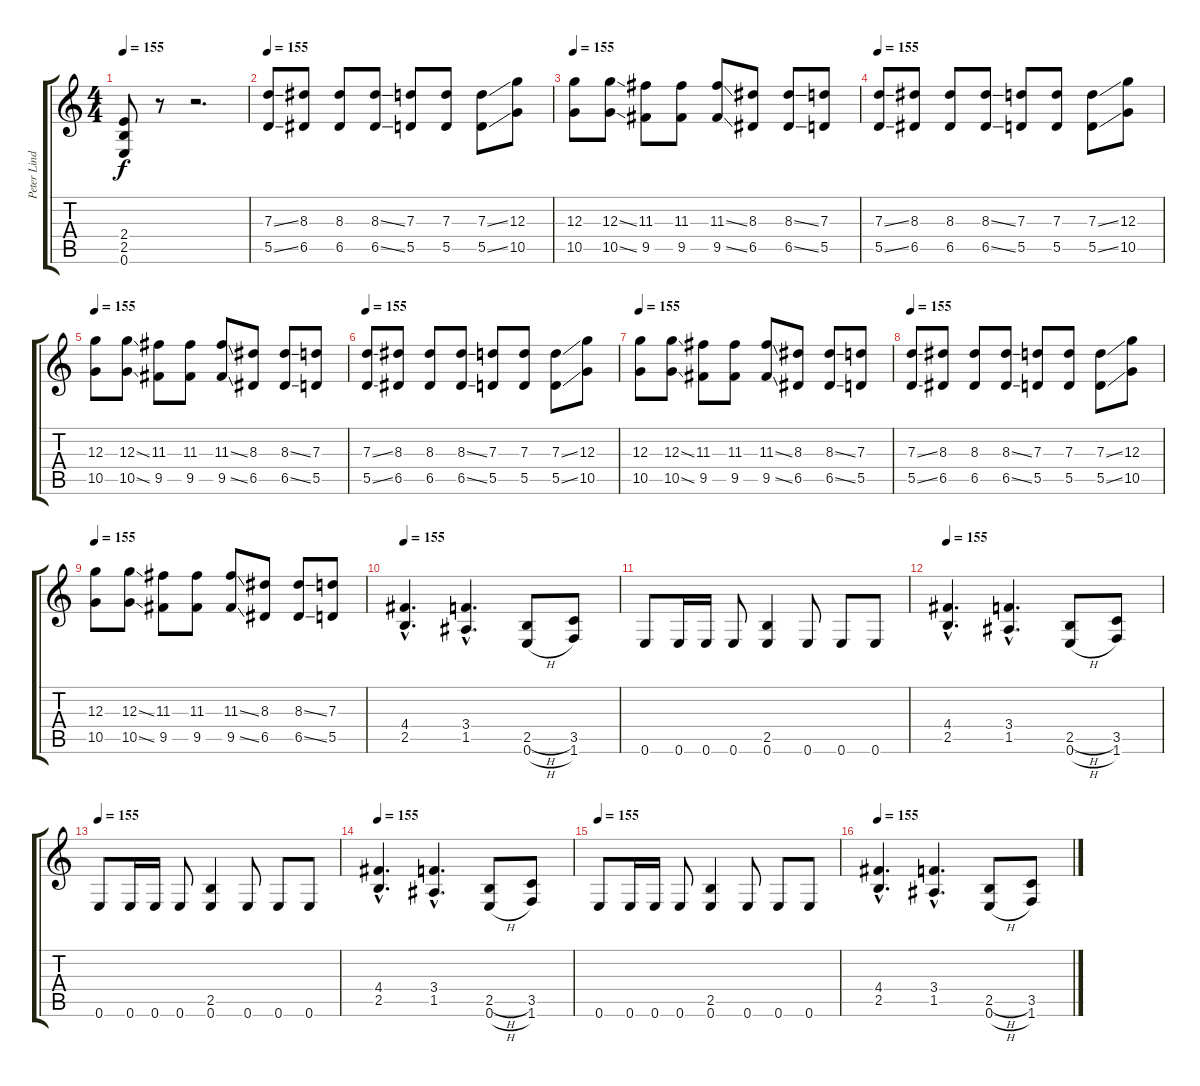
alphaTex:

\track ("Peter Lindgren" "Peter Lind") {instrument distortionguitar}
\staff {score tabs}
\tuning (E4 B3 G3 D3 A2 E2) {hide}
\ts (4 4)
\tempo 155
\clef g2
\ks c
(2.4 2.5 0.6).8{dy f} r.8 r.2{d} |
\tempo 155
(7.3{ss} 5.5{ss}).8{volume 14} (8.3 6.5).8 (8.3 6.5).8 (8.3{ss} 6.5{ss}).8 (7.3 5.5).8 (7.3 5.5).8 (7.3{ss} 5.5{ss}).8 (12.3 10.5).8 |
\tempo 155
(12.3 10.5).8 (12.3{ss} 10.5{ss}).8 (11.3 9.5).8 (11.3 9.5).8 (11.3{ss} 9.5{ss}).8 (8.3 6.5).8 (8.3{ss} 6.5{ss}).8 (7.3 5.5).8 |
\tempo 155
(7.3{ss} 5.5{ss}).8{volume 14} (8.3 6.5).8 (8.3 6.5).8 (8.3{ss} 6.5{ss}).8 (7.3 5.5).8 (7.3 5.5).8 (7.3{ss} 5.5{ss}).8 (12.3 10.5).8 |
\tempo 155
(12.3 10.5).8 (12.3{ss} 10.5{ss}).8 (11.3 9.5).8 (11.3 9.5).8 (11.3{ss} 9.5{ss}).8 (8.3 6.5).8 (8.3{ss} 6.5{ss}).8 (7.3 5.5).8 |
\tempo 155
(7.3{ss} 5.5{ss}).8{volume 14} (8.3 6.5).8 (8.3 6.5).8 (8.3{ss} 6.5{ss}).8 (7.3 5.5).8 (7.3 5.5).8 (7.3{ss} 5.5{ss}).8 (12.3 10.5).8 |
\tempo 155
(12.3 10.5).8 (12.3{ss} 10.5{ss}).8 (11.3 9.5).8 (11.3 9.5).8 (11.3{ss} 9.5{ss}).8 (8.3 6.5).8 (8.3{ss} 6.5{ss}).8 (7.3 5.5).8 |
\tempo 155
(7.3{ss} 5.5{ss}).8{volume 14} (8.3 6.5).8 (8.3 6.5).8 (8.3{ss} 6.5{ss}).8 (7.3 5.5).8 (7.3 5.5).8 (7.3{ss} 5.5{ss}).8 (12.3 10.5).8 |
\tempo 155
(12.3 10.5).8 (12.3{ss} 10.5{ss}).8 (11.3 9.5).8 (11.3 9.5).8 (11.3{ss} 9.5{ss}).8 (8.3 6.5).8 (8.3{ss} 6.5{ss}).8 (7.3 5.5).8 |
\tempo 155
(4.4{hac} 2.5{hac}).4{d volume 14} (3.4{hac} 1.5{hac}).4{d} (2.5{h} 0.6{h}).8 (3.5 1.6).8 |
0.6.8 0.6.16 0.6.16 0.6.8 (2.5 0.6).4 0.6.8 0.6.8 0.6.8 |
\tempo 155
(4.4{hac} 2.5{hac}).4{d volume 14} (3.4{hac} 1.5{hac}).4{d} (2.5{h} 0.6{h}).8 (3.5 1.6).8 |
\tempo 155
0.6.8 0.6.16 0.6.16 0.6.8 (2.5 0.6).4 0.6.8 0.6.8 0.6.8 |
\tempo 155
(4.4{hac} 2.5{hac}).4{d volume 14} (3.4{hac} 1.5{hac}).4{d} (2.5{h} 0.6{h}).8 (3.5 1.6).8 |
\tempo 155
0.6.8 0.6.16 0.6.16 0.6.8 (2.5 0.6).4 0.6.8 0.6.8 0.6.8 |
\tempo 155
(4.4{hac} 2.5{hac}).4{d volume 14} (3.4{hac} 1.5{hac}).4{d} (2.5{h} 0.6{h}).8 (3.5 1.6).8
